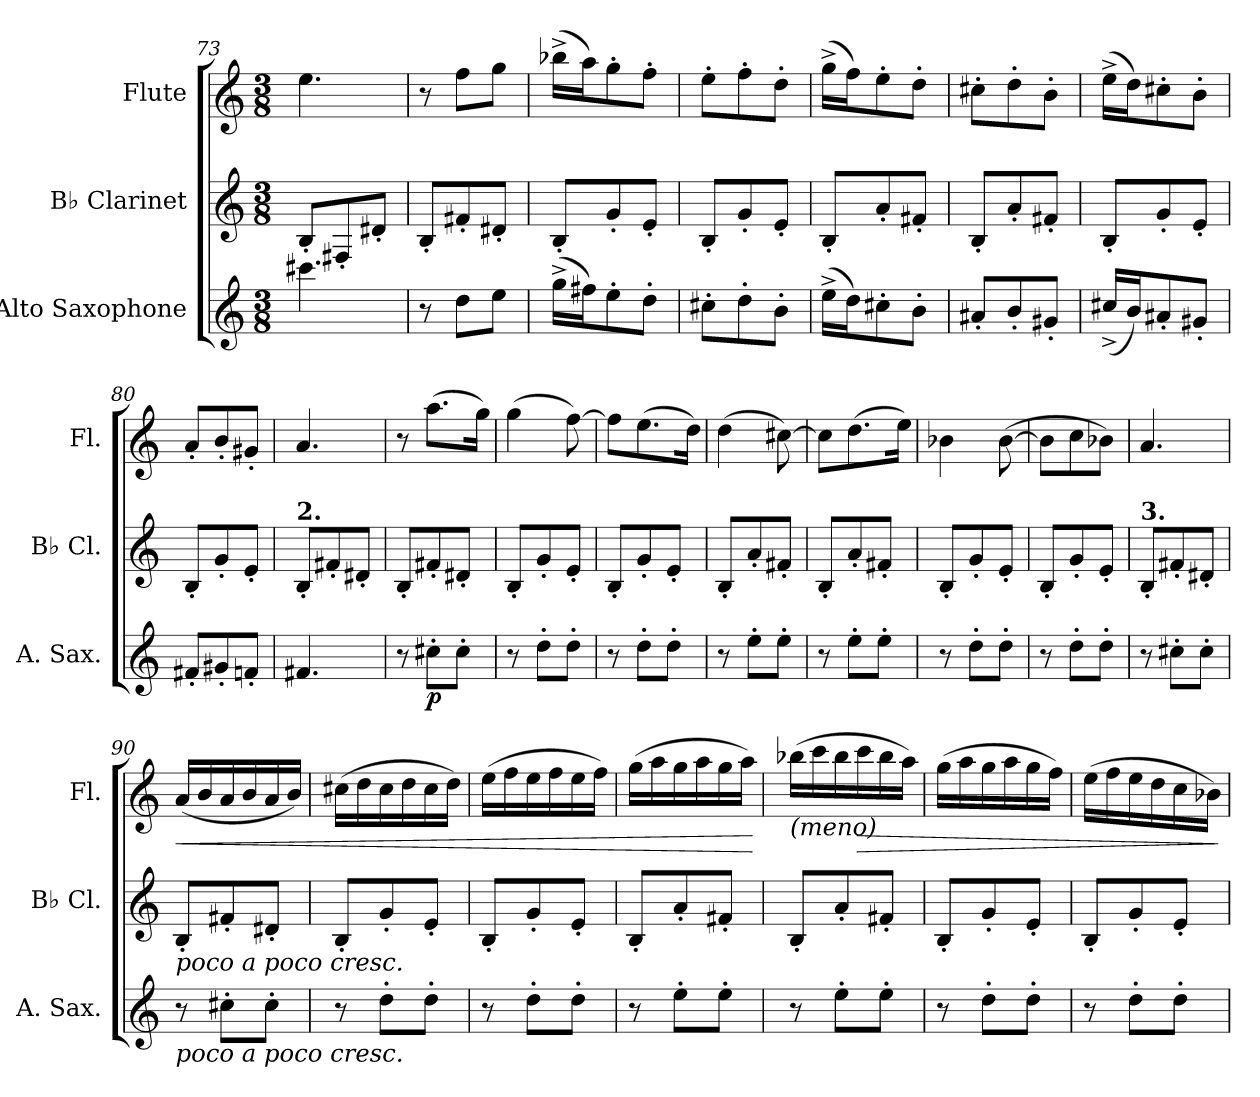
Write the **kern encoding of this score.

**kern	**dynam	**kern	**kern	**dynam
*part3	*part3	*part2	*part1	*part1
*staff3	*staff3	*staff2	*staff1	*staff1
*I"Alto Saxophone	*	*I"B♭ Clarinet	*I"Flute	*
*I'A. Sax.	*	*I'B♭ Cl.	*I'Fl.	*
*clefG2	*	*clefG2	*clefG2	*
*ITrd5c9	*	*ITrd1c2	*	*
*k[b-e-a-]	*	*k[b-e-]	*k[]	*
*M3/8	*	*M3/8	*M3/8	*
=73	=73	=73	=73	=73
4.een\	.	8A'/L	4.ee\	.
.	.	8En'/	.	.
.	.	8c#X'/J	.	.
!!LO:LB:g=z
=74	=74	=74	=74	=74
8r	.	8A'/L	8r	.
8f\L	.	8en'/	8ff\L	.
8g\J	.	8c#X'/J	8gg\J	.
=75	=75	=75	=75	=75
(>16b-^\LL	.	8A'/L	(>16bb-X^\LL	.
16an\J)	.	.	16aa\J)	.
8g'\	.	8f'/	8gg'\	.
8f'\J	.	8d'/J	8ff'\J	.
=76	=76	=76	=76	=76
8en'\L	.	8A'/L	8ee'\L	.
8f'\	.	8f'/	8ff'\	.
8d'\J	.	8d'/J	8dd'\J	.
=77	=77	=77	=77	=77
(>16g^\LL	.	8A'/L	(>16gg^\LL	.
16f\J)	.	.	16ff\J)	.
8en'\	.	8g'/	8ee'\	.
8d'\J	.	8en'/J	8dd'\J	.
=78	=78	=78	=78	=78
8c#X'/L	.	8A'/L	8cc#X'\L	.
8d'/	.	8g'/	8dd'\	.
8Bn'/J	.	8en'/J	8b'\J	.
=79	=79	=79	=79	=79
(<16en^/LL	.	8A'/L	(>16ee^\LL	.
16d/J)	.	.	16dd\J)	.
8c#X'/	.	8f'/	8cc#X'\	.
8Bn'/J	.	8d'/J	8b'\J	.
=80	=80	=80	=80	=80
8An'/L	.	8A'/L	8a'/L	.
8Bn'/	.	8f'/	8b'/	.
8A-X'/J	.	8d'/J	8g#X'/J	.
=81	=81	=81	=81	=81
!	!	!LO:TX:a:B:t=2.	!	!
4.An/	.	8A'/L	4.a/	.
.	.	8en'/	.	.
.	.	8c#X'/J	.	.
!!LO:PB:g=z
=82	=82	=82	=82	=82
8r	.	8A'/L	8r	.
!	!LO:DY:b	!	!	!
8en'\L	p	8en'/	(>8.aa\L	.
8e'\J	.	8c#X'/J	.	.
.	.	.	16gg\Jk)	.
=83	=83	=83	=83	=83
8r	.	8A'/L	(>4gg\	.
8f'\L	.	8f'/	.	.
8f'\J	.	8d'/J	[8ff\)	.
=84	=84	=84	=84	=84
8r	.	8A'/L	8ff\L]	.
8f'\L	.	8f'/	(>8.ee\	.
8f'\J	.	8d'/J	.	.
.	.	.	16dd\Jk)	.
=85	=85	=85	=85	=85
8r	.	8A'/L	(>4dd\	.
8g'\L	.	8g'/	.	.
8g'\J	.	8en'/J	[8cc#X\)	.
=86	=86	=86	=86	=86
8r	.	8A'/L	8cc#\L]	.
8g'\L	.	8g'/	(>8.dd\	.
8g'\J	.	8en'/J	.	.
.	.	.	16ee\Jk)	.
=87	=87	=87	=87	=87
8r	.	8A'/L	4b-X\	.
8f'\L	.	8f'/	.	.
8f'\J	.	8d'/J	(>[8b-\	.
=88	=88	=88	=88	=88
8r	.	8A'/L	8b-\L]	.
8f'\L	.	8f'/	8cc\	.
8f'\J	.	8d'/J	8b-X\J)	.
=89	=89	=89	=89	=89
!	!	!LO:TX:a:B:t=3.	!	!
8r	.	8A'/L	4.a/	.
8en'\L	.	8en'/	.	.
8e'\J	.	8c#X'/J	.	.
=90	=90	=90	=90	=90
!	!	!LO:TX:b:i:t=poco a poco cresc.	!	!
!LO:TX:b:i:t=poco a poco cresc.	!	!	!	!
!	!	!	!	!LO:HP:b
8r	.	8A'/L	(<16a/LL	<
.	.	.	16b/	.
8en'\L	.	8en'/	16a/	.
.	.	.	16b/	.
8e'\J	.	8c#X'/J	16a/	.
.	.	.	16b/JJ)	.
!!LO:LB:g=z
=91	=91	=91	=91	=91
8r	.	8A'/L	(>16cc#X\LL	.
.	.	.	16dd\	.
8f'\L	.	8f'/	16cc#\	.
.	.	.	16dd\	.
8f'\J	.	8d'/J	16cc#\	.
.	.	.	16dd\JJ)	.
=92	=92	=92	=92	=92
8r	.	8A'/L	(>16ee\LL	.
.	.	.	16ff\	.
8f'\L	.	8f'/	16ee\	.
.	.	.	16ff\	.
8f'\J	.	8d'/J	16ee\	.
.	.	.	16ff\JJ)	.
=93	=93	=93	=93	=93
8r	.	8A'/L	(>16gg\LL	.
.	.	.	16aa\	.
8g'\L	.	8g'/	16gg\	.
.	.	.	16aa\	.
8g'\J	.	8en'/J	16gg\	.
.	.	.	16aa\JJ)	.
.	.	.	.	[
=94	=94	=94	=94	=94
!	!	!	!LO:TX:b:i:t=(meno)	!
8r	.	8A'/L	(>16bb-X\LL	.
.	.	.	16ccc\	.
8g'\L	.	8g'/	16bb-\	.
!	!	!	!	!LO:HP:b
.	.	.	16ccc\	>
8g'\J	.	8en'/J	16bb-\	.
.	.	.	16aa\JJ)	.
=95	=95	=95	=95	=95
8r	.	8A'/L	(>16gg\LL	.
.	.	.	16aa\	.
8f'\L	.	8f'/	16gg\	.
.	.	.	16aa\	.
8f'\J	.	8d'/J	16gg\	.
.	.	.	16ff\JJ)	.
=96	=96	=96	=96	=96
8r	.	8A'/L	(>16ee\LL	.
.	.	.	16ff\	.
8f'\L	.	8f'/	16ee\	.
.	.	.	16dd\	.
8f'\J	.	8d'/J	16cc\	.
.	.	.	16b-X\JJ)	.
.	.	.	.	]
=	=	=	=	=
*-	*-	*-	*-	*-
